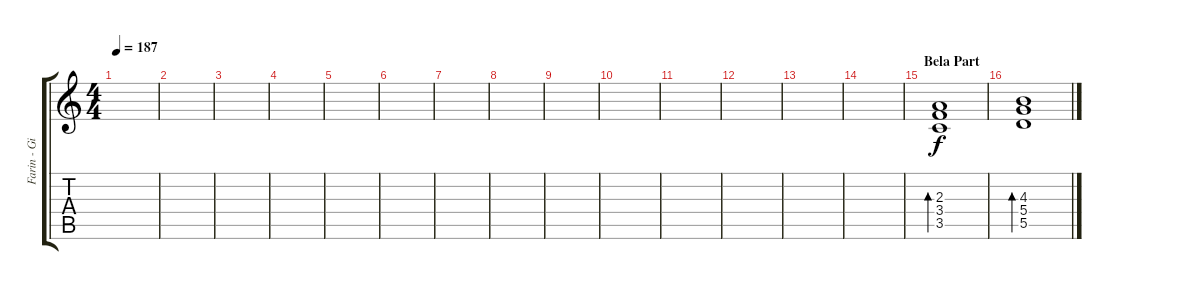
\track ("Farin - Gitarre II" "Farin - Gi") {instrument electricguitarclean}
\staff {score tabs}
\tuning (E4 B3 G3 D3 A2 E2) {hide}
\ts (4 4)
\tempo 187
\clef g2
\ks c
|
|
|
|
|
|
|
|
|
|
|
|
|
|
\section ("" "Bela Part")
(2.3 3.4 3.5).1{bd 480} |
(4.3 5.4 5.5).1{bd 480}
